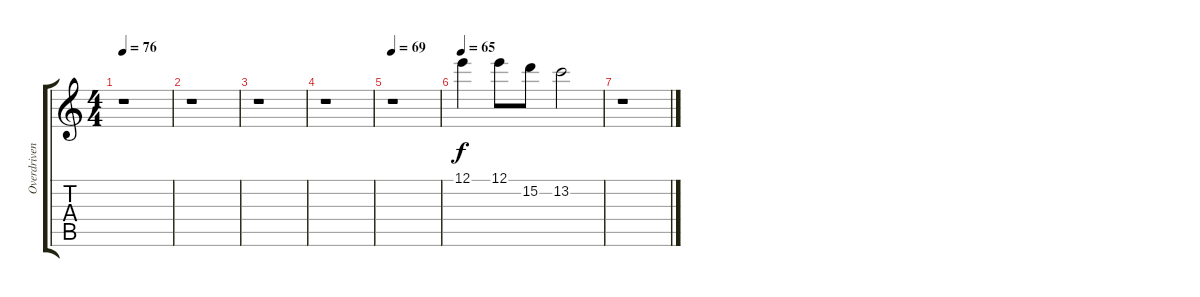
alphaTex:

\track ("Overdriven Guitar 2 Solo" "Overdriven") {instrument overdrivenguitar}
\staff {score tabs}
\tuning (E4 B3 G3 D3 A2 E2) {hide}
\ts (4 4)
\tempo 76
\clef g2
\ks c
r.1{dy f} |
r.1 |
r.1 |
r.1 |
\tempo 69
r.1 |
\tempo 65
12.1.4 12.1.8 15.2.8 13.2.2 |
r.1
